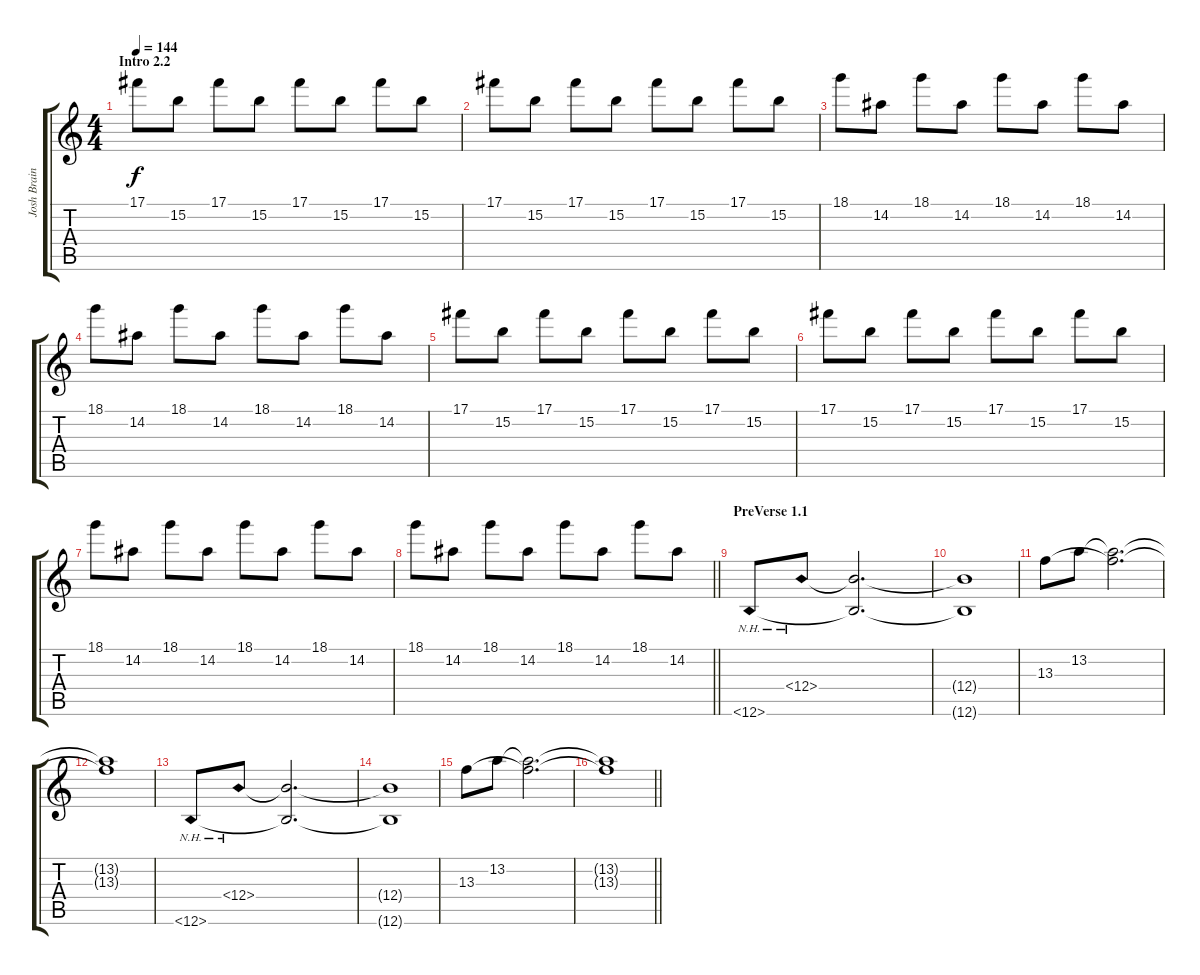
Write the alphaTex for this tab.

\track ("Josh Brainard" "Josh Brain") {instrument distortionguitar}
\staff {score tabs}
\tuning (Db4 Ab3 E3 B2 Gb2 B1) {hide}
\ts (4 4)
\section ("" "Intro 2.2")
\tempo 144
\clef g2
\ks c
17.1.8{dy f} 15.2.8 17.1.8 15.2.8 17.1.8 15.2.8 17.1.8 15.2.8 |
17.1.8 15.2.8 17.1.8 15.2.8 17.1.8 15.2.8 17.1.8 15.2.8 |
18.1.8 14.2.8 18.1.8 14.2.8 18.1.8 14.2.8 18.1.8 14.2.8 |
18.1.8 14.2.8 18.1.8 14.2.8 18.1.8 14.2.8 18.1.8 14.2.8 |
17.1.8 15.2.8 17.1.8 15.2.8 17.1.8 15.2.8 17.1.8 15.2.8 |
17.1.8 15.2.8 17.1.8 15.2.8 17.1.8 15.2.8 17.1.8 15.2.8 |
18.1.8 14.2.8 18.1.8 14.2.8 18.1.8 14.2.8 18.1.8 14.2.8 |
\barLineRight lightlight
18.1.8 14.2.8 18.1.8 14.2.8 18.1.8 14.2.8 18.1.8 14.2.8 |
\section ("" "PreVerse 1.1")
12.6{nh}.8 12.4{nh}.8 (12.4{t} 12.6{t}).2{d} |
(12.4{t} 12.6{t}).1 |
13.3.8 13.2.8 (13.2{t} 13.3{t}).2{d} |
(13.2{t} 13.3{t}).1 |
12.6{nh}.8 12.4{nh}.8 (12.4{t} 12.6{t}).2{d} |
(12.4{t} 12.6{t}).1 |
13.3.8 13.2.8 (13.2{t} 13.3{t}).2{d} |
\barLineRight lightlight
(13.2{t} 13.3{t}).1
